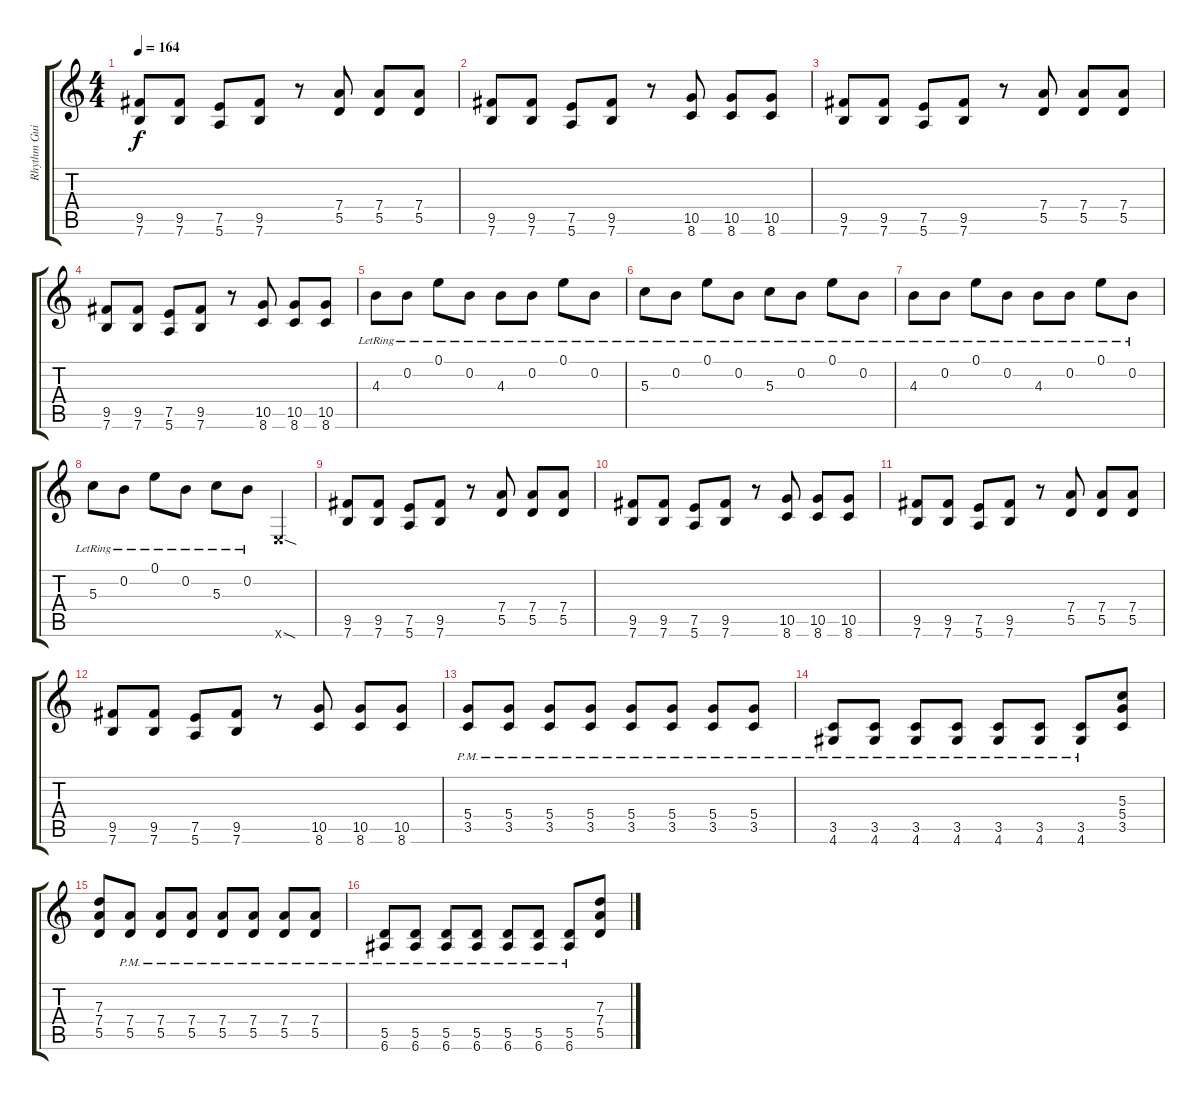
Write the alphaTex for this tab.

\track ("Rhythm Guitar" "Rhythm Gui") {instrument distortionguitar}
\staff {score tabs}
\tuning (E4 B3 G3 D3 A2 E2) {hide}
\ts (4 4)
\tempo 164
\clef g2
\ks c
(9.5 7.6).8{dy f} (9.5 7.6).8 (7.5 5.6).8 (9.5 7.6).8 r.8 (7.4 5.5).8 (7.4 5.5).8 (7.4 5.5).8 |
(9.5 7.6).8 (9.5 7.6).8 (7.5 5.6).8 (9.5 7.6).8 r.8 (10.5 8.6).8 (10.5 8.6).8 (10.5 8.6).8 |
(9.5 7.6).8 (9.5 7.6).8 (7.5 5.6).8 (9.5 7.6).8 r.8 (7.4 5.5).8 (7.4 5.5).8 (7.4 5.5).8 |
(9.5 7.6).8 (9.5 7.6).8 (7.5 5.6).8 (9.5 7.6).8 r.8 (10.5 8.6).8 (10.5 8.6).8 (10.5 8.6).8 |
4.3{lr}.8 0.2{lr}.8 0.1{lr}.8 0.2{lr}.8 4.3{lr}.8 0.2{lr}.8 0.1{lr}.8 0.2{lr}.8 |
5.3{lr}.8 0.2{lr}.8 0.1{lr}.8 0.2{lr}.8 5.3{lr}.8 0.2{lr}.8 0.1{lr}.8 0.2{lr}.8 |
4.3{lr}.8 0.2{lr}.8 0.1{lr}.8 0.2{lr}.8 4.3{lr}.8 0.2{lr}.8 0.1{lr}.8 0.2{lr}.8 |
5.3{lr}.8 0.2{lr}.8 0.1{lr}.8 0.2{lr}.8 5.3{lr}.8 0.2{lr}.8 0.6{sod x}.4 |
(9.5 7.6).8 (9.5 7.6).8 (7.5 5.6).8 (9.5 7.6).8 r.8 (7.4 5.5).8 (7.4 5.5).8 (7.4 5.5).8 |
(9.5 7.6).8 (9.5 7.6).8 (7.5 5.6).8 (9.5 7.6).8 r.8 (10.5 8.6).8 (10.5 8.6).8 (10.5 8.6).8 |
(9.5 7.6).8 (9.5 7.6).8 (7.5 5.6).8 (9.5 7.6).8 r.8 (7.4 5.5).8 (7.4 5.5).8 (7.4 5.5).8 |
(9.5 7.6).8 (9.5 7.6).8 (7.5 5.6).8 (9.5 7.6).8 r.8 (10.5 8.6).8 (10.5 8.6).8 (10.5 8.6).8 |
(5.4{pm} 3.5{pm}).8 (5.4{pm} 3.5{pm}).8 (5.4{pm} 3.5{pm}).8 (5.4{pm} 3.5{pm}).8 (5.4{pm} 3.5{pm}).8 (5.4{pm} 3.5{pm}).8 (5.4{pm} 3.5{pm}).8 (5.4{pm} 3.5{pm}).8 |
(3.5{pm} 4.6{pm}).8 (3.5{pm} 4.6{pm}).8 (3.5{pm} 4.6{pm}).8 (3.5{pm} 4.6{pm}).8 (3.5{pm} 4.6{pm}).8 (3.5{pm} 4.6{pm}).8 (3.5{pm} 4.6{pm}).8 (5.3 5.4 3.5).8 |
(7.3 7.4 5.5).8 (7.4{pm} 5.5{pm}).8 (7.4{pm} 5.5{pm}).8 (7.4{pm} 5.5{pm}).8 (7.4{pm} 5.5{pm}).8 (7.4{pm} 5.5{pm}).8 (7.4{pm} 5.5{pm}).8 (7.4{pm} 5.5{pm}).8 |
(5.5{pm} 6.6{pm}).8 (5.5{pm} 6.6{pm}).8 (5.5{pm} 6.6{pm}).8 (5.5{pm} 6.6{pm}).8 (5.5{pm} 6.6{pm}).8 (5.5{pm} 6.6{pm}).8 (5.5{pm} 6.6{pm}).8 (7.3 7.4 5.5).8
